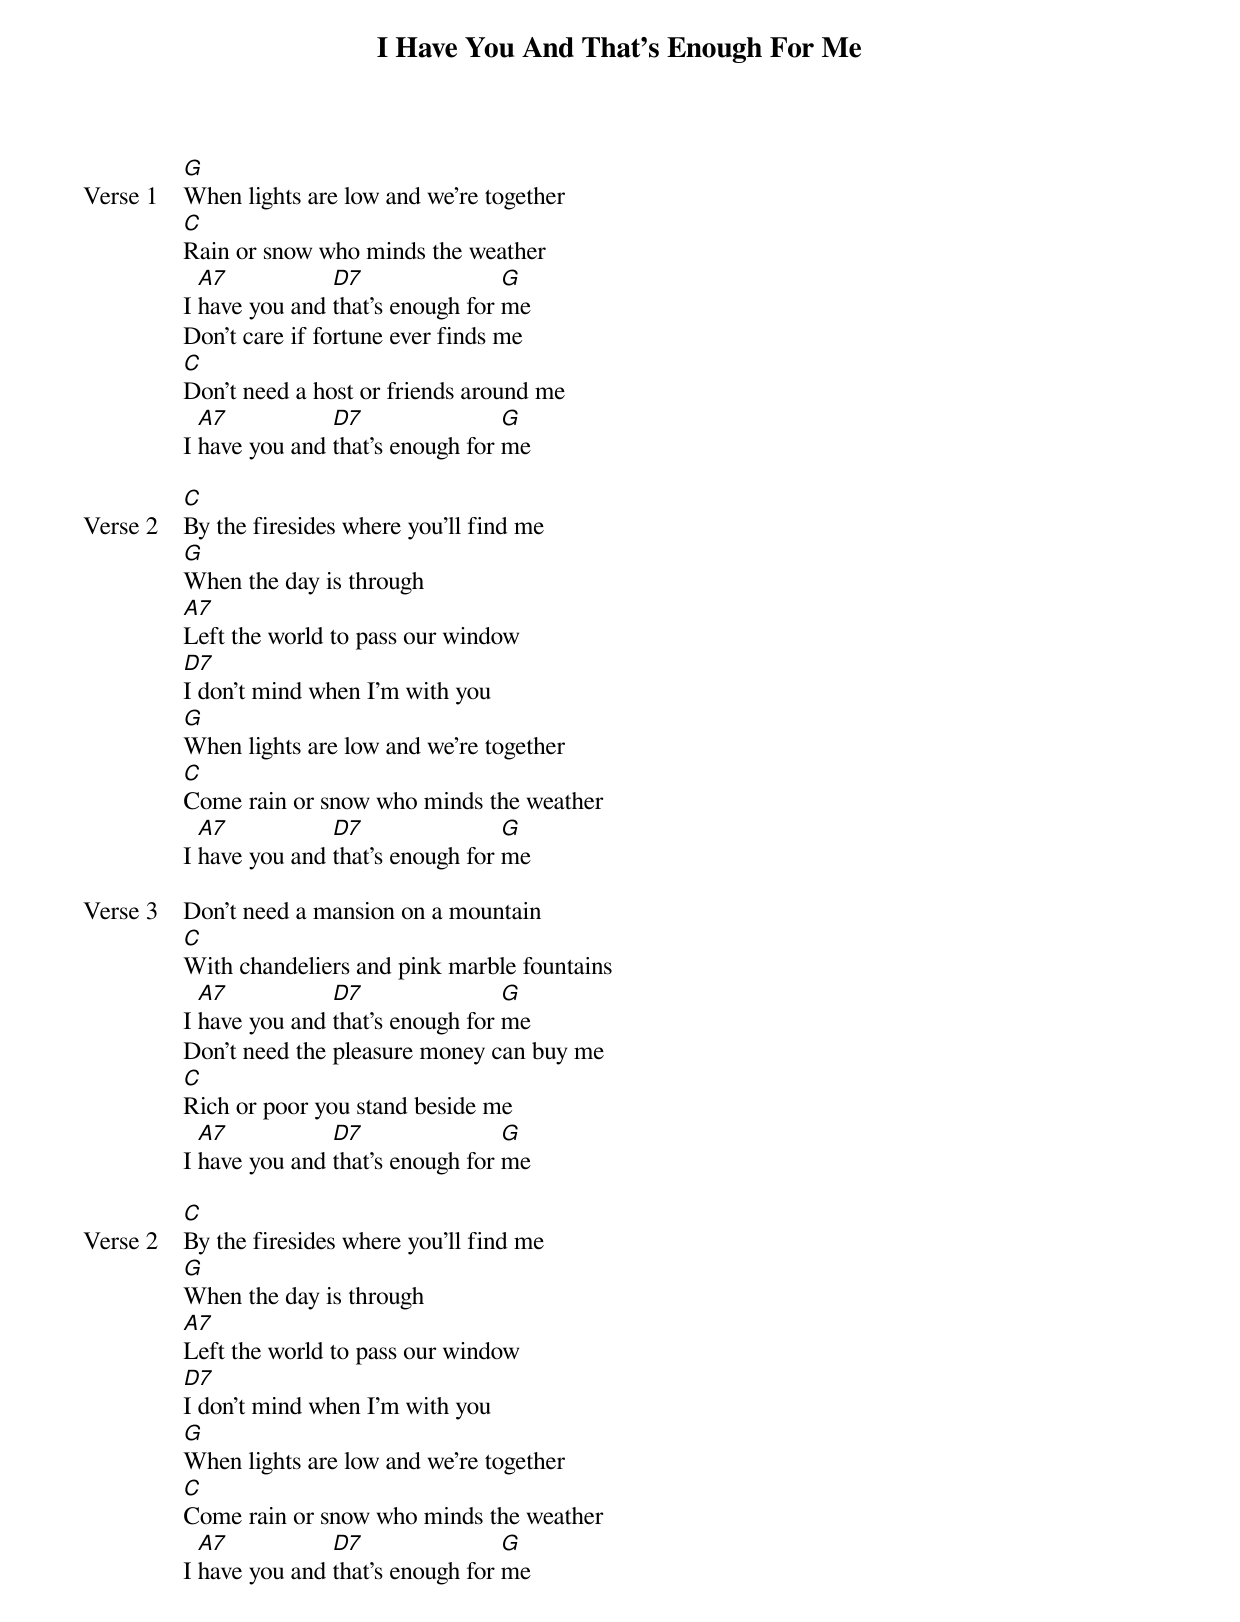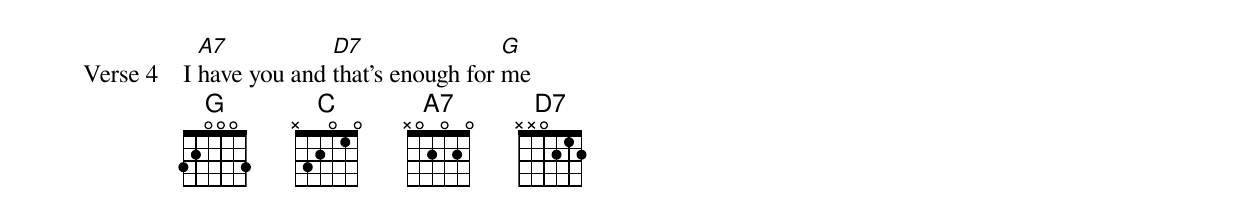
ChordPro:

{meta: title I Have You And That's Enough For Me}
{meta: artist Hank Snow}
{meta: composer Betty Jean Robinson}
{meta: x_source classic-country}
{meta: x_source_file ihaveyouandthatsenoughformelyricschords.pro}
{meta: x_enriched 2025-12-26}

{start_of_verse: Verse 1}
[G]When lights are low and we're together
[C]Rain or snow who minds the weather
I [A7]have you and [D7]that's enough for [G]me
Don't care if fortune ever finds me
[C]Don't need a host or friends around me
I [A7]have you and [D7]that's enough for [G]me
{end_of_verse}

{start_of_verse: Verse 2}
[C]By the firesides where you'll find me
[G]When the day is through
[A7]Left the world to pass our window
[D7]I don't mind when I'm with you
[G]When lights are low and we're together
[C]Come rain or snow who minds the weather
I [A7]have you and [D7]that's enough for [G]me
{end_of_verse}

{start_of_verse: Verse 3}
Don't need a mansion on a mountain
[C]With chandeliers and pink marble fountains
I [A7]have you and [D7]that's enough for [G]me
Don't need the pleasure money can buy me
[C]Rich or poor you stand beside me
I [A7]have you and [D7]that's enough for [G]me
{end_of_verse}

{start_of_verse: Verse 2}
[C]By the firesides where you'll find me
[G]When the day is through
[A7]Left the world to pass our window
[D7]I don't mind when I'm with you
[G]When lights are low and we're together
[C]Come rain or snow who minds the weather
I [A7]have you and [D7]that's enough for [G]me
{end_of_verse}

{start_of_verse: Verse 4}
I [A7]have you and [D7]that's enough for [G]me
{end_of_verse}
